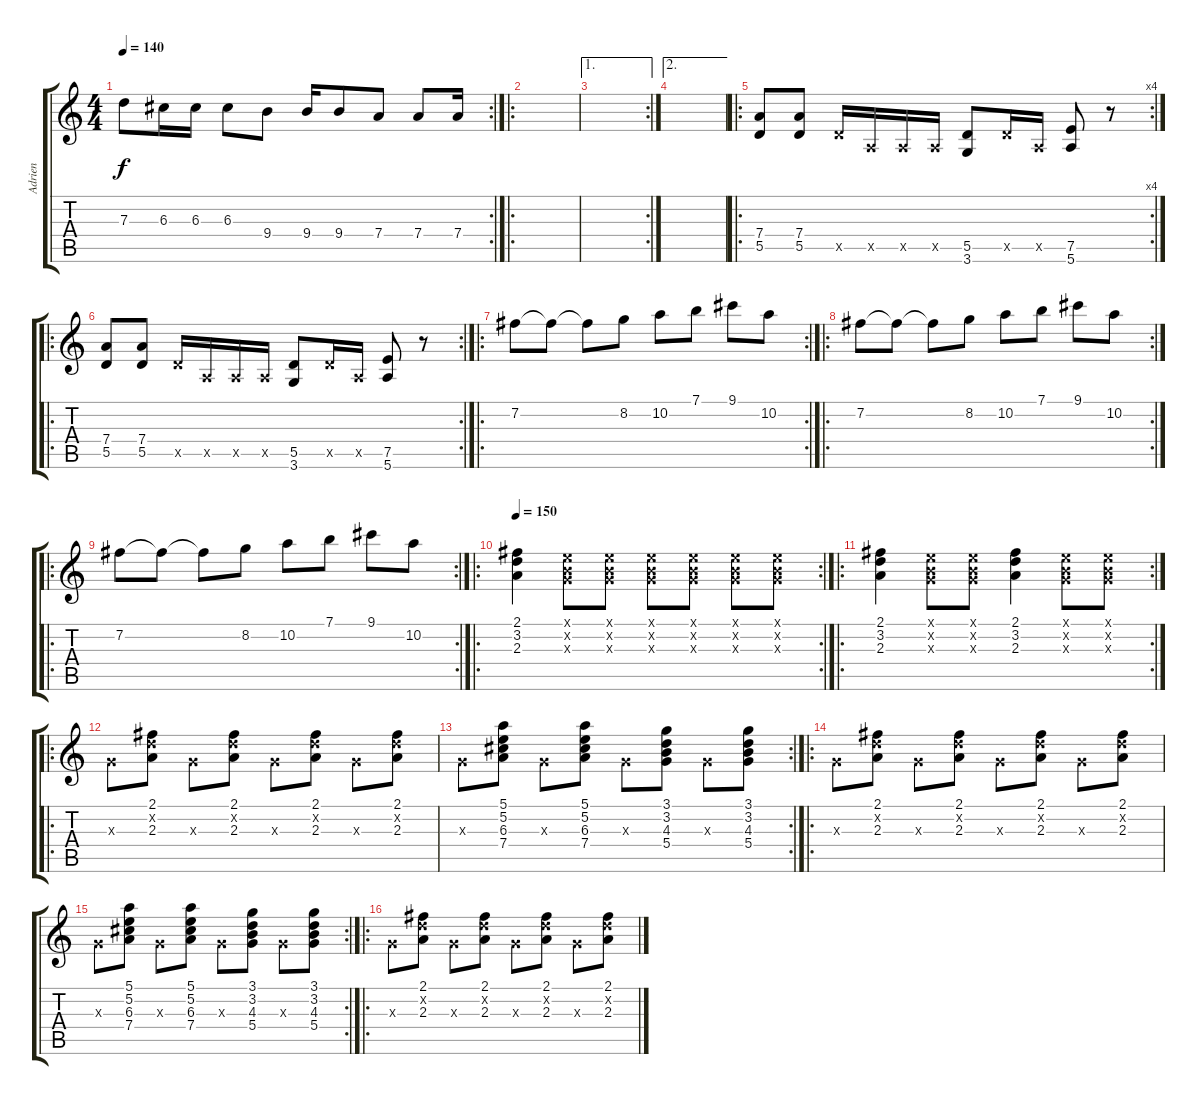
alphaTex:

\track ("Adrien" "Adrien") {instrument acousticguitarsteel}
\staff {score tabs}
\tuning (E4 B3 G3 D3 A2 E2) {hide}
\rc 2
\ts (4 4)
\tempo 140
\clef g2
\ks c
7.3.8{dy f} 6.3.16 6.3.16 6.3.8 9.4.8 9.4.16 9.4.8 7.4.8 7.4.8 7.4.16 |
\ro
|
\ae 1
\rc 2
|
\ae 2
|
\ro
\rc 4
(7.4 5.5).8 (7.4 5.5).8 5.5{x}.16 0.5{x}.16 0.5{x}.16 0.5{x}.16 (5.5 3.6).8 5.5{x}.16 0.5{x}.16 (7.5 5.6).8 r.8 |
\ro
\rc 2
(7.4 5.5).8 (7.4 5.5).8 5.5{x}.16 0.5{x}.16 0.5{x}.16 0.5{x}.16 (5.5 3.6).8 5.5{x}.16 0.5{x}.16 (7.5 5.6).8 r.8 |
\ro
\rc 2
7.2.8{instrument overdrivenguitar} 7.2{t}.8 7.2{t}.8 8.2.8 10.2.8 7.1.8 9.1.8 10.2.8 |
\ro
\rc 2
7.2.8{instrument overdrivenguitar} 7.2{t}.8 7.2{t}.8 8.2.8 10.2.8 7.1.8 9.1.8 10.2.8 |
\ro
\rc 2
7.2.8{instrument overdrivenguitar} 7.2{t}.8 7.2{t}.8 8.2.8 10.2.8 7.1.8 9.1.8 10.2.8 |
\ro
\rc 2
\tempo 150
(2.1 3.2 2.3).4 (0.1{x} 0.2{x} 0.3{x}).8 (0.1{x} 0.2{x} 0.3{x}).8 (0.1{x} 0.2{x} 0.3{x}).8 (0.1{x} 0.2{x} 0.3{x}).8 (0.1{x} 0.2{x} 0.3{x}).8 (0.1{x} 0.2{x} 0.3{x}).8 |
\ro
\rc 2
(2.1 3.2 2.3).4 (0.1{x} 0.2{x} 0.3{x}).8 (0.1{x} 0.2{x} 0.3{x}).8 (2.1 3.2 2.3).4 (0.1{x} 0.2{x} 0.3{x}).8 (0.1{x} 0.2{x} 0.3{x}).8 |
\ro
0.3{x}.8{instrument overdrivenguitar} (2.1 3.2{x} 2.3).8 0.3{x}.8 (2.1 3.2{x} 2.3).8 0.3{x}.8 (2.1 3.2{x} 2.3).8 0.3{x}.8 (2.1 3.2{x} 2.3).8 |
\rc 2
0.3{x}.8 (5.1 5.2 6.3 7.4).8 0.3{x}.8 (5.1 5.2 6.3 7.4).8 0.3{x}.8 (3.1 3.2 4.3 5.4).8 0.3{x}.8 (3.1 3.2 4.3 5.4).8 |
\ro
0.3{x}.8 (2.1 3.2{x} 2.3).8 0.3{x}.8 (2.1 3.2{x} 2.3).8 0.3{x}.8 (2.1 3.2{x} 2.3).8 0.3{x}.8 (2.1 3.2{x} 2.3).8 |
\rc 2
0.3{x}.8 (5.1 5.2 6.3 7.4).8 0.3{x}.8 (5.1 5.2 6.3 7.4).8 0.3{x}.8 (3.1 3.2 4.3 5.4).8 0.3{x}.8 (3.1 3.2 4.3 5.4).8 |
\ro
0.3{x}.8 (2.1 3.2{x} 2.3).8 0.3{x}.8 (2.1 3.2{x} 2.3).8 0.3{x}.8 (2.1 3.2{x} 2.3).8 0.3{x}.8 (2.1 3.2{x} 2.3).8
